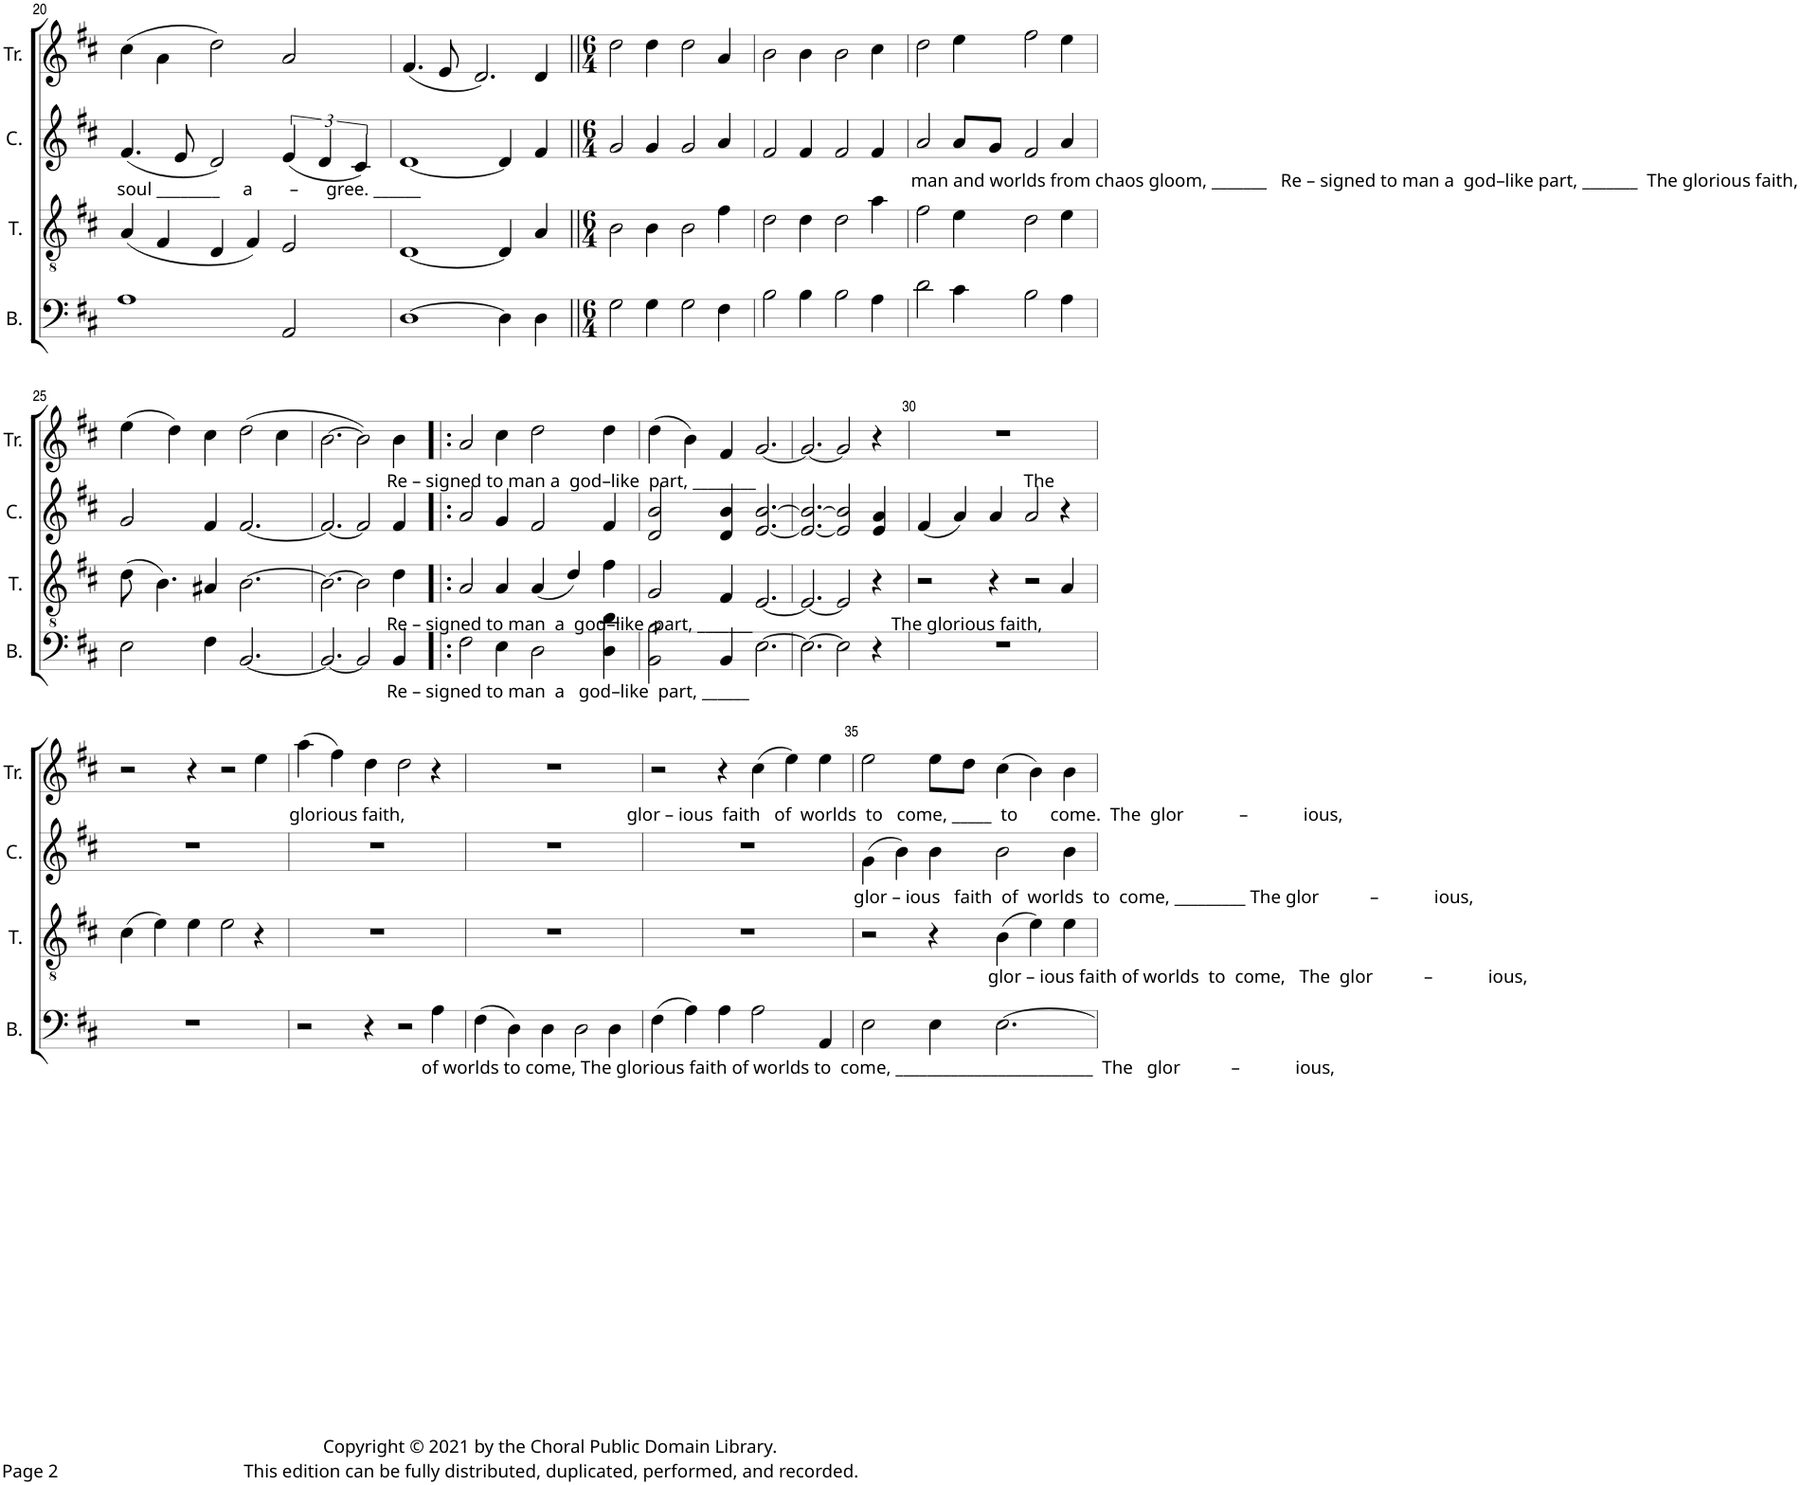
**kern	**kern	**kern	**kern
*part4	*part3	*part2	*part1
*staff4	*staff3	*staff2	*staff1
*I"B.	*I"T.	*I"C.	*I"Tr.
*I'B.	*I'T.	*I'C.	*I'Tr.
!!LO:PB:g=z
*clefF4	*clefGv2	*clefG2	*clefG2
*k[f#c#]	*k[f#c#]	*k[f#c#]	*k[f#c#]
*M3/2	*M3/2	*M3/2	*M3/2
=20	=20	=20	=20
!	!	!LO:TX:b:t=soul ________     a        –      gree. ______	!
1A	(4A/	(4.f#/	(4cc#\
.	4F#/	.	4a\
.	.	8e/	.
.	4D/	2d/)	2dd\)
.	4F#/)	.	.
2AA/	2E/	(6e/	2a/
.	.	6d/	.
.	.	6c#/)	.
=21	=21	=21	=21
[1D	[1D	[1d	(4.f#/
.	.	.	8e/
.	.	.	2.d/)
4D\]	4D/]	4d/]	.
4D\	4A/	4f#/	4d/
=22||	=22||	=22||	=22||
*M6/4	*M6/4	*M6/4	*M6/4
2G\	2B\	2g/	2dd\
4G\	4B\	4g/	4dd\
2G\	2B\	2g/	2dd\
4F#\	4f#\	4a/	4a/
=23	=23	=23	=23
2B\	2d\	2f#/	2b\
4B\	4d\	4f#/	4b\
2B\	2d\	2f#/	2b\
4A\	4a\	4f#/	4cc#\
=24	=24	=24	=24
!	!	!LO:TX:b:t=man and worlds from chaos gloom, _______   Re – signed to man a  god–like part, _______  The glorious faith,	!
2d\	2f#\	2a/	2dd\
4c#\	4e\	8a/L	4ee\
.	.	8g/J	.
2B\	2d\	2f#/	2ff#\
4A\	4e\	4a/	4ee\
!!LO:LB:g=z
=25	=25	=25	=25
2E\	(8d\	2g/	(4ee\
.	4.B\)	.	.
.	.	.	4dd\)
4F#\	4A#X/	4f#/	4cc#\
[2.BB/	[2.B\	[2.f#/	(2dd\
.	.	.	4cc#\
=26	=26	=26	=26
2.BB/_	2.B\_	2.f#/_	[2.b\
2BB/]	2B\]	2f#/]	2b\])
!	!	!	!LO:TX:b:t=Re – signed to man a  god–like  part, ________                                                          The
!	!LO:TX:b:t=Re – signed to man  a  god–like  part, _______                              The glorious faith,	!	!
!LO:TX:b:t=Re – signed to man  a   god–like  part, ______	!	!	!
4BB/	4d\	4f#/	4b\
=27!|:	=27!|:	=27!|:	=27!|:
2F#\	2A/	2a/	2a/
4E\	4A/	4g/	4cc#\
2D\	(4A/	2f#/	2dd\
.	4d/)	.	.
4D\ 4d\	4f#\	4f#/	4dd\
=28	=28	=28	=28
2BB\ 2B\	2G/	2d/ 2b/	(4dd\
.	.	.	4b\)
4BB/	4F#/	4d/ 4b/	4f#/
[2.E\	[2.E/	[2.e/ [2.b/	[2.g/
=29	=29	=29	=29
2.E\_	2.E/_	2.e/_ 2.b/_	2.g/_
2E\]	2E/]	2e/] 2b/]	2g/]
4r	4r	4e/ 4a/	4r
=30	=30	=30	=30
1.r	2r	(4f#/	1.r
.	.	4a/)	.
.	4r	4a/	.
.	2r	2a/	.
.	4A/	4r	.
!!LO:LB:g=z
=31	=31	=31	=31
1.r	(4c#\	1.r	2r
.	4e\)	.	.
.	4e\	.	4r
.	2e\	.	2r
.	4r	.	4ee\
=32	=32	=32	=32
!	!	!	!LO:TX:b:t=glorious faith,                                                glor – ious  faith   of  worlds  to   come, _____  to       come.  The  glor            –            ious,
2r	1.r	1.r	(4aa\
.	.	.	4ff#\)
4r	.	.	4dd\
2r	.	.	2dd\
!LO:TX:b:t=of worlds to come, The glorious faith of worlds to  come, _________________________  The   glor           –            ious,	!	!	!
4A\	.	.	4r
=33	=33	=33	=33
(4F#\	1.r	1.r	1.r
4D\)	.	.	.
4D\	.	.	.
2D\	.	.	.
4D\	.	.	.
=34	=34	=34	=34
(4F#\	1.r	1.r	2r
4A\)	.	.	.
4A\	.	.	4r
2A\	.	.	(4cc#\
.	.	.	4ee\)
4AA/	.	.	4ee\
=35	=35	=35	=35
!	!	!LO:TX:b:t=glor – ious   faith  of  worlds  to  come, _________ The glor           –            ious,	!
2E\	2r	(4g\	2ee\
.	.	4b\)	.
4E\	4r	4b\	8ee\L
.	.	.	8dd\J
!	!LO:TX:b:t=glor – ious faith of worlds  to  come,   The  glor           –            ious,	!	!
[2.E\	(4B\	2b\	(4cc#\
.	4e\)	.	4b\)
.	4e\	4b\	4b\
=	=	=	=
*-	*-	*-	*-
